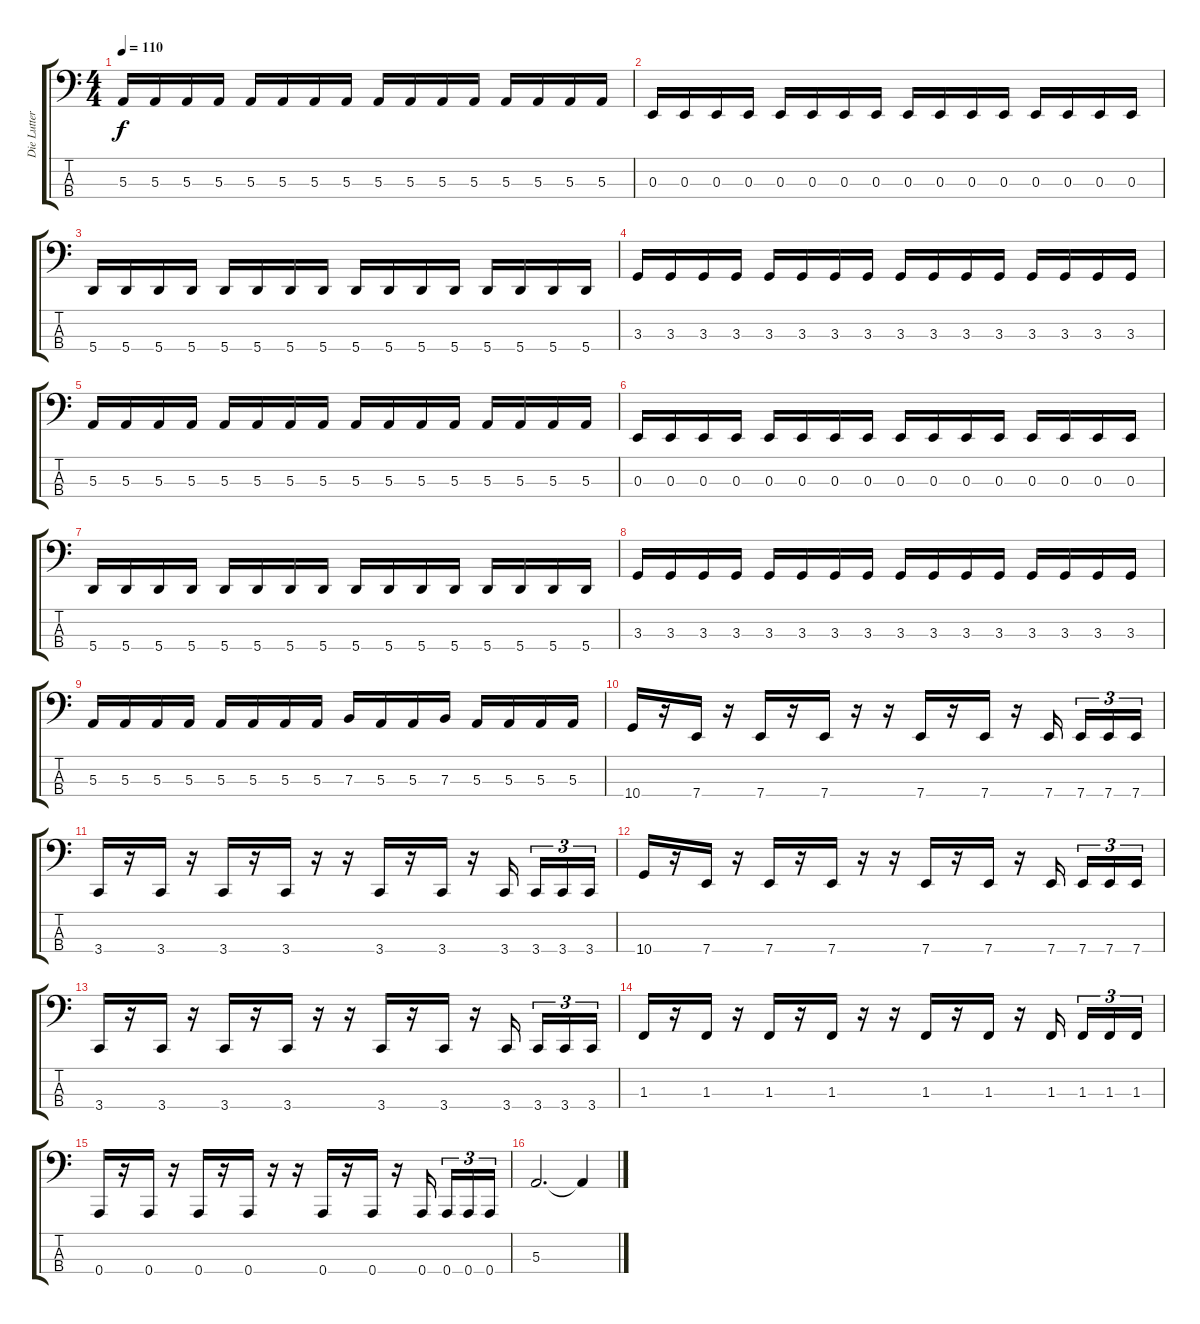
\track ("Die Lutter" "Die Lutter") {instrument electricbasspick}
\staff {score tabs}
\tuning (D2 A1 E1 A0) {hide}
\ts (4 4)
\tempo 110
\clef f4
\ks c
5.3.16{dy f} 5.3.16 5.3.16 5.3.16 5.3.16 5.3.16 5.3.16 5.3.16 5.3.16 5.3.16 5.3.16 5.3.16 5.3.16 5.3.16 5.3.16 5.3.16 |
0.3.16 0.3.16 0.3.16 0.3.16 0.3.16 0.3.16 0.3.16 0.3.16 0.3.16 0.3.16 0.3.16 0.3.16 0.3.16 0.3.16 0.3.16 0.3.16 |
5.4.16 5.4.16 5.4.16 5.4.16 5.4.16 5.4.16 5.4.16 5.4.16 5.4.16 5.4.16 5.4.16 5.4.16 5.4.16 5.4.16 5.4.16 5.4.16 |
3.3.16 3.3.16 3.3.16 3.3.16 3.3.16 3.3.16 3.3.16 3.3.16 3.3.16 3.3.16 3.3.16 3.3.16 3.3.16 3.3.16 3.3.16 3.3.16 |
5.3.16 5.3.16 5.3.16 5.3.16 5.3.16 5.3.16 5.3.16 5.3.16 5.3.16 5.3.16 5.3.16 5.3.16 5.3.16 5.3.16 5.3.16 5.3.16 |
0.3.16 0.3.16 0.3.16 0.3.16 0.3.16 0.3.16 0.3.16 0.3.16 0.3.16 0.3.16 0.3.16 0.3.16 0.3.16 0.3.16 0.3.16 0.3.16 |
5.4.16 5.4.16 5.4.16 5.4.16 5.4.16 5.4.16 5.4.16 5.4.16 5.4.16 5.4.16 5.4.16 5.4.16 5.4.16 5.4.16 5.4.16 5.4.16 |
3.3.16 3.3.16 3.3.16 3.3.16 3.3.16 3.3.16 3.3.16 3.3.16 3.3.16 3.3.16 3.3.16 3.3.16 3.3.16 3.3.16 3.3.16 3.3.16 |
5.3.16 5.3.16 5.3.16 5.3.16 5.3.16 5.3.16 5.3.16 5.3.16 7.3.16 5.3.16 5.3.16 7.3.16 5.3.16 5.3.16 5.3.16 5.3.16 |
10.4.16 r.16 7.4.16 r.16 7.4.16 r.16 7.4.16 r.16 r.16 7.4.16 r.16 7.4.16 r.16 7.4.16{beam splitsecondary} 7.4.16{tu (3 2)} 7.4.16{tu (3 2)} 7.4.16{tu (3 2)} |
3.4.16 r.16 3.4.16 r.16 3.4.16 r.16 3.4.16 r.16 r.16 3.4.16 r.16 3.4.16 r.16 3.4.16{beam splitsecondary} 3.4.16{tu (3 2)} 3.4.16{tu (3 2)} 3.4.16{tu (3 2)} |
10.4.16 r.16 7.4.16 r.16 7.4.16 r.16 7.4.16 r.16 r.16 7.4.16 r.16 7.4.16 r.16 7.4.16{beam splitsecondary} 7.4.16{tu (3 2)} 7.4.16{tu (3 2)} 7.4.16{tu (3 2)} |
3.4.16 r.16 3.4.16 r.16 3.4.16 r.16 3.4.16 r.16 r.16 3.4.16 r.16 3.4.16 r.16 3.4.16{beam splitsecondary} 3.4.16{tu (3 2)} 3.4.16{tu (3 2)} 3.4.16{tu (3 2)} |
1.3.16 r.16 1.3.16 r.16 1.3.16 r.16 1.3.16 r.16 r.16 1.3.16 r.16 1.3.16 r.16 1.3.16{beam splitsecondary} 1.3.16{tu (3 2)} 1.3.16{tu (3 2)} 1.3.16{tu (3 2)} |
0.4.16 r.16 0.4.16 r.16 0.4.16 r.16 0.4.16 r.16 r.16 0.4.16 r.16 0.4.16 r.16 0.4.16{beam splitsecondary} 0.4.16{tu (3 2)} 0.4.16{tu (3 2)} 0.4.16{tu (3 2)} |
5.3.2{d} 5.3{ss t}.4
